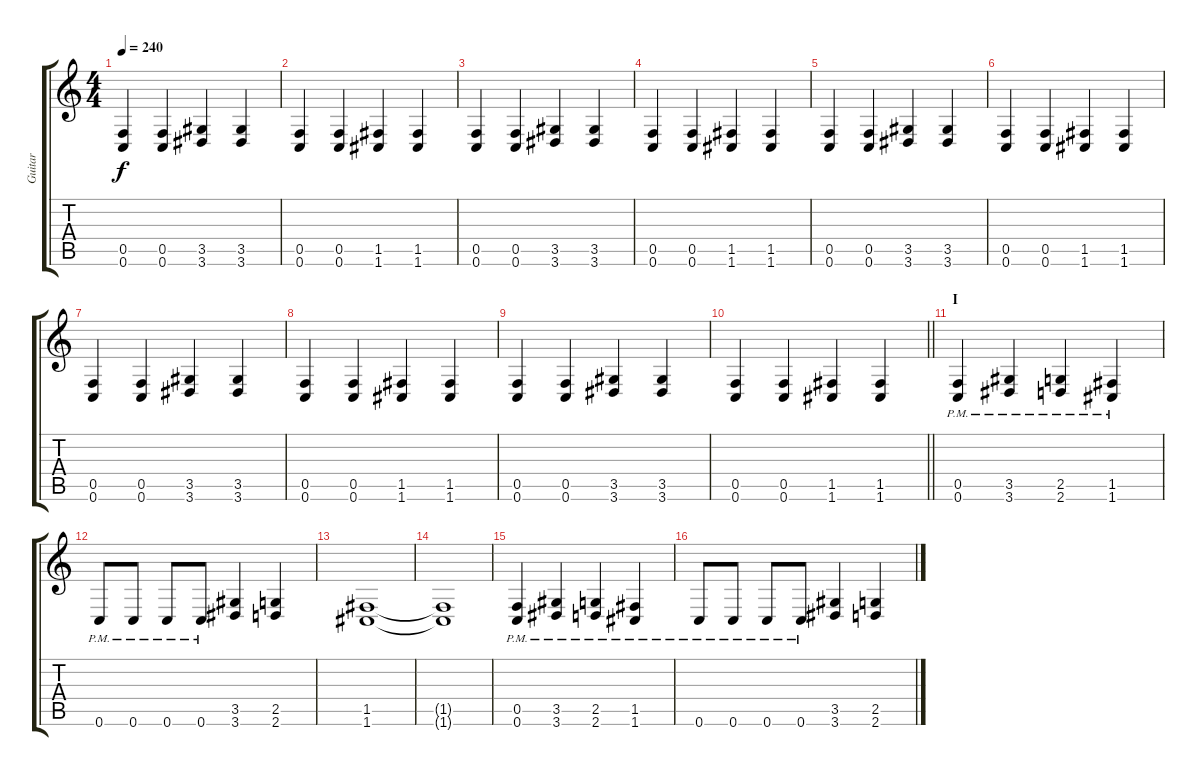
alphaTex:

\track ("Guitar" "Guitar") {instrument distortionguitar}
\staff {score tabs}
\tuning (C4 G3 Eb3 Bb2 F2 C2) {hide}
\ts (4 4)
\tempo 240
\clef g2
\ks c
(0.5 0.6).4{dy f} (0.5 0.6).4 (3.5 3.6).4 (3.5 3.6).4 |
(0.5 0.6).4 (0.5 0.6).4 (1.5 1.6).4 (1.5 1.6).4 |
(0.5 0.6).4 (0.5 0.6).4 (3.5 3.6).4 (3.5 3.6).4 |
(0.5 0.6).4 (0.5 0.6).4 (1.5 1.6).4 (1.5 1.6).4 |
(0.5 0.6).4 (0.5 0.6).4 (3.5 3.6).4 (3.5 3.6).4 |
(0.5 0.6).4 (0.5 0.6).4 (1.5 1.6).4 (1.5 1.6).4 |
(0.5 0.6).4 (0.5 0.6).4 (3.5 3.6).4 (3.5 3.6).4 |
(0.5 0.6).4 (0.5 0.6).4 (1.5 1.6).4 (1.5 1.6).4 |
(0.5 0.6).4 (0.5 0.6).4 (3.5 3.6).4 (3.5 3.6).4 |
\barLineRight lightlight
(0.5 0.6).4 (0.5 0.6).4 (1.5 1.6).4 (1.5 1.6).4 |
\section ("" "I")
(0.5{pm} 0.6{pm}).4 (3.5{pm} 3.6{pm}).4 (2.5{pm} 2.6{pm}).4 (1.5{pm} 1.6{pm}).4 |
0.6{pm}.8 0.6{pm}.8 0.6{pm}.8 0.6{pm}.8 (3.5 3.6).4 (2.5 2.6).4 |
(1.5 1.6).1 |
(1.5{t} 1.6{t}).1 |
(0.5{pm} 0.6{pm}).4 (3.5{pm} 3.6{pm}).4 (2.5{pm} 2.6{pm}).4 (1.5{pm} 1.6{pm}).4 |
0.6{pm}.8 0.6{pm}.8 0.6{pm}.8 0.6{pm}.8 (3.5 3.6).4 (2.5 2.6).4
